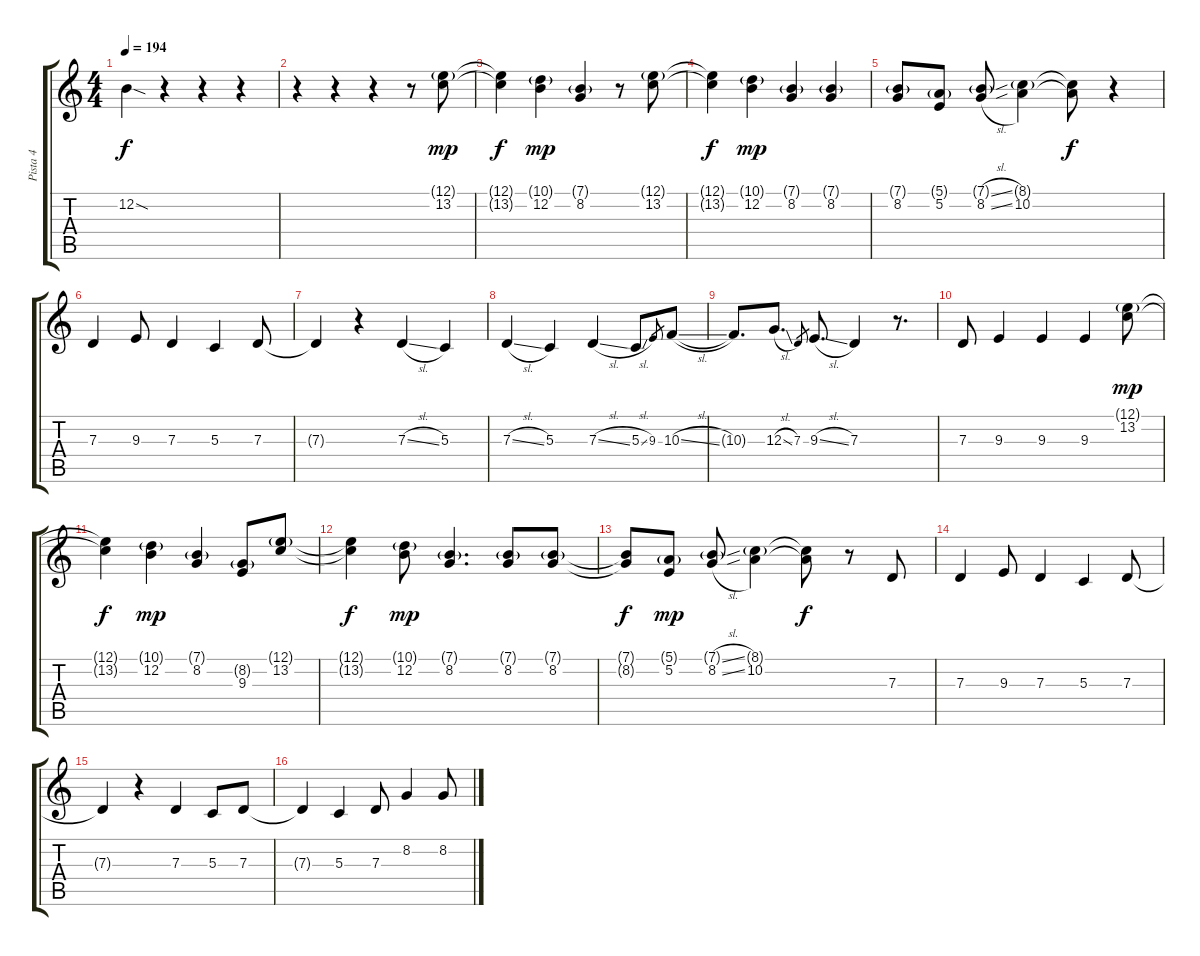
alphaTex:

\track ("Pista 4" "Pista 4") {instrument lead2sawtooth}
\staff {score tabs}
\tuning (E4 B3 G3 D3 A2 E2) {hide}
\ts (4 4)
\tempo 194
\clef g2
\ks c
12.2{sod t}.4{dy f} r.4 r.4 r.4 |
r.4 r.4 r.4 r.8 (12.1{g} 13.2).8{dy mp} |
(12.1{t} 13.2{t}).4{dy f} (10.1{g} 12.2).4{dy mp} (7.1{g} 8.2).4 r.8 (12.1{g} 13.2).8 |
(12.1{t} 13.2{t}).4{dy f} (10.1{g} 12.2).4{dy mp} (7.1{g} 8.2).4 (7.1{g} 8.2).4 |
(7.1{g} 8.2).8 (5.1{g} 5.2).8 (7.1{sl g} 8.2{sl}).8 (8.1{g} 10.2).4 (8.1{t} 10.2{t}).8{dy f} r.4 |
7.3.4 9.3.8 7.3.4 5.3.4 7.3.8 |
7.3{t}.4 r.4 7.3{sl}.4 5.3.4 |
7.3{sl}.4 5.3.4 7.3{sl}.4 5.3{sl}.8 9.3.8{gr} 10.3{sl}.8 |
10.3{t}.8{d} 12.3{sl}.8{d} 7.3.8{gr} 9.3{sl}.8{d} 7.3.4 r.8{d} |
7.3.8 9.3.4 9.3.4 9.3.4 (12.1{g} 13.2).8{dy mp} |
(12.1{t} 13.2{t}).4{dy f} (10.1{g} 12.2).4{dy mp} (7.1{g} 8.2).4 (8.2{g} 9.3).8 (12.1{g} 13.2).8 |
(12.1{t} 13.2{t}).4{dy f} (10.1{g} 12.2).8{dy mp} (7.1{g} 8.2).4{d} (7.1{g} 8.2).8 (7.1{g} 8.2).8 |
(7.1{t} 8.2{t}).8{dy f} (5.1{g} 5.2).8{dy mp} (7.1{sl g} 8.2{sl}).8 (8.1{g} 10.2).4 (8.1{t} 10.2{t}).8{dy f} r.8 7.3.8 |
7.3.4 9.3.8 7.3.4 5.3.4 7.3.8 |
7.3{t}.4 r.4 7.3.4 5.3.8 7.3.8 |
7.3{t}.4 5.3.4 7.3.8 8.2.4 8.2.8
